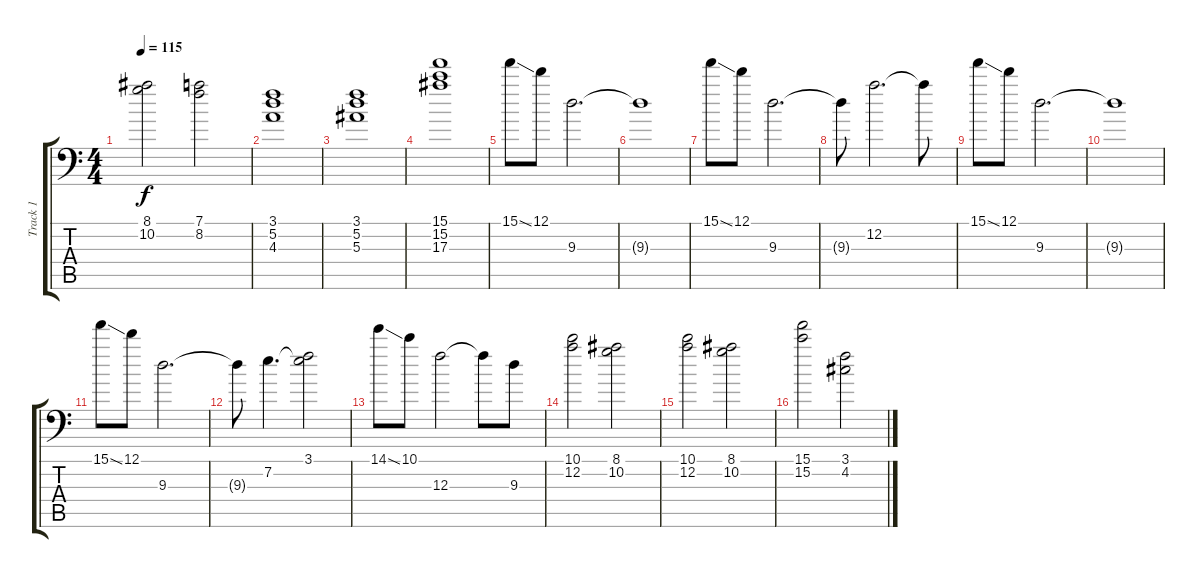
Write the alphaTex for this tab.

\track ("Track 1" "Track 1") {instrument electricguitarjazz}
\staff {score tabs}
\tuning (D4 A3 F3 Bb2 F2 Bb1) {hide}
\ts (4 4)
\tempo 115
\clef f4
\ks c
(8.1 10.2).2{dy f} (7.1 8.2).2 |
(3.1 5.2 4.3).1 |
(3.1 5.2 5.3).1 |
(15.1 15.2 17.3).1 |
15.1{ss}.8 12.1.8 9.3.2{d} |
9.3{t}.1 |
15.1{ss}.8 12.1.8 9.3.2{d} |
9.3{t}.8 12.2.2{d} 12.2{t}.8 |
15.1{ss}.8 12.1.8 9.3.2{d} |
9.3{t}.1 |
15.1{ss}.8 12.1.8 9.3.2{d} |
9.3{t}.8 7.2.4{d} (3.1 7.2{t}).2 |
14.1{ss}.8 10.1.8 12.3.2 12.3{t}.8 9.3.8 |
(10.1 12.2).2 (8.1 10.2).2 |
(10.1 12.2).2 (8.1 10.2).2 |
(15.1 15.2).2 (3.1 4.2).2
